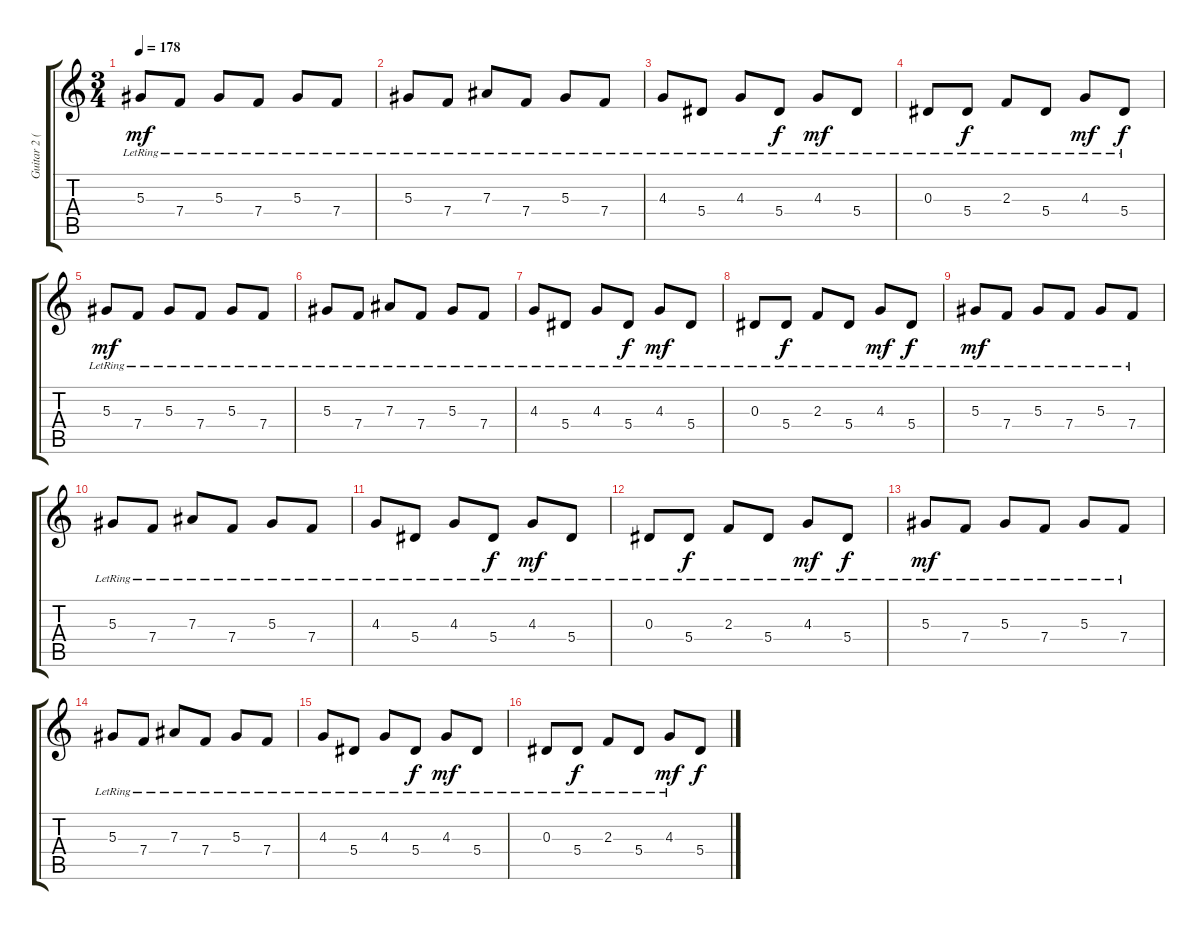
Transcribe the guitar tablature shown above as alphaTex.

\track ("Guitar 2 (Acoustic)" "Guitar 2 (") {instrument acousticguitarsteel}
\staff {score tabs}
\tuning (C4 G3 Eb3 Bb2 F2 C2) {hide}
\ts (3 4)
\tempo 178
\clef g2
\ks c
5.3{lr}.8{dy mf balance 3} 7.4{lr}.8 5.3{lr}.8 7.4{lr}.8 5.3{lr}.8 7.4{lr}.8 |
5.3{lr}.8 7.4{lr}.8 7.3{lr}.8 7.4{lr}.8 5.3{lr}.8 7.4{lr}.8 |
4.3{lr}.8 5.4{lr}.8 4.3{lr}.8 5.4{lr}.8{dy f} 4.3{lr}.8{dy mf} 5.4{lr}.8 |
0.3{lr}.8 5.4{lr}.8{dy f} 2.3{lr}.8 5.4{lr}.8 4.3{lr}.8{dy mf} 5.4{lr}.8{dy f} |
5.3{lr}.8{dy mf} 7.4{lr}.8 5.3{lr}.8 7.4{lr}.8 5.3{lr}.8 7.4{lr}.8 |
5.3{lr}.8 7.4{lr}.8 7.3{lr}.8 7.4{lr}.8 5.3{lr}.8 7.4{lr}.8 |
4.3{lr}.8 5.4{lr}.8 4.3{lr}.8 5.4{lr}.8{dy f} 4.3{lr}.8{dy mf} 5.4{lr}.8 |
0.3{lr}.8 5.4{lr}.8{dy f} 2.3{lr}.8 5.4{lr}.8 4.3{lr}.8{dy mf} 5.4{lr}.8{dy f} |
5.3{lr}.8{dy mf} 7.4{lr}.8 5.3{lr}.8 7.4{lr}.8 5.3{lr}.8 7.4{lr}.8 |
5.3{lr}.8 7.4{lr}.8 7.3{lr}.8 7.4{lr}.8 5.3{lr}.8 7.4{lr}.8 |
4.3{lr}.8 5.4{lr}.8 4.3{lr}.8 5.4{lr}.8{dy f} 4.3{lr}.8{dy mf} 5.4{lr}.8 |
0.3{lr}.8 5.4{lr}.8{dy f} 2.3{lr}.8 5.4{lr}.8 4.3{lr}.8{dy mf} 5.4{lr}.8{dy f} |
5.3{lr}.8{dy mf} 7.4{lr}.8 5.3{lr}.8 7.4{lr}.8 5.3{lr}.8 7.4{lr}.8 |
5.3{lr}.8 7.4{lr}.8 7.3{lr}.8 7.4{lr}.8 5.3{lr}.8 7.4{lr}.8 |
4.3{lr}.8 5.4{lr}.8 4.3{lr}.8 5.4{lr}.8{dy f} 4.3{lr}.8{dy mf} 5.4{lr}.8 |
0.3{lr}.8 5.4{lr}.8{dy f} 2.3{lr}.8 5.4{lr}.8 4.3{lr}.8{dy mf} 5.4.8{dy f}
